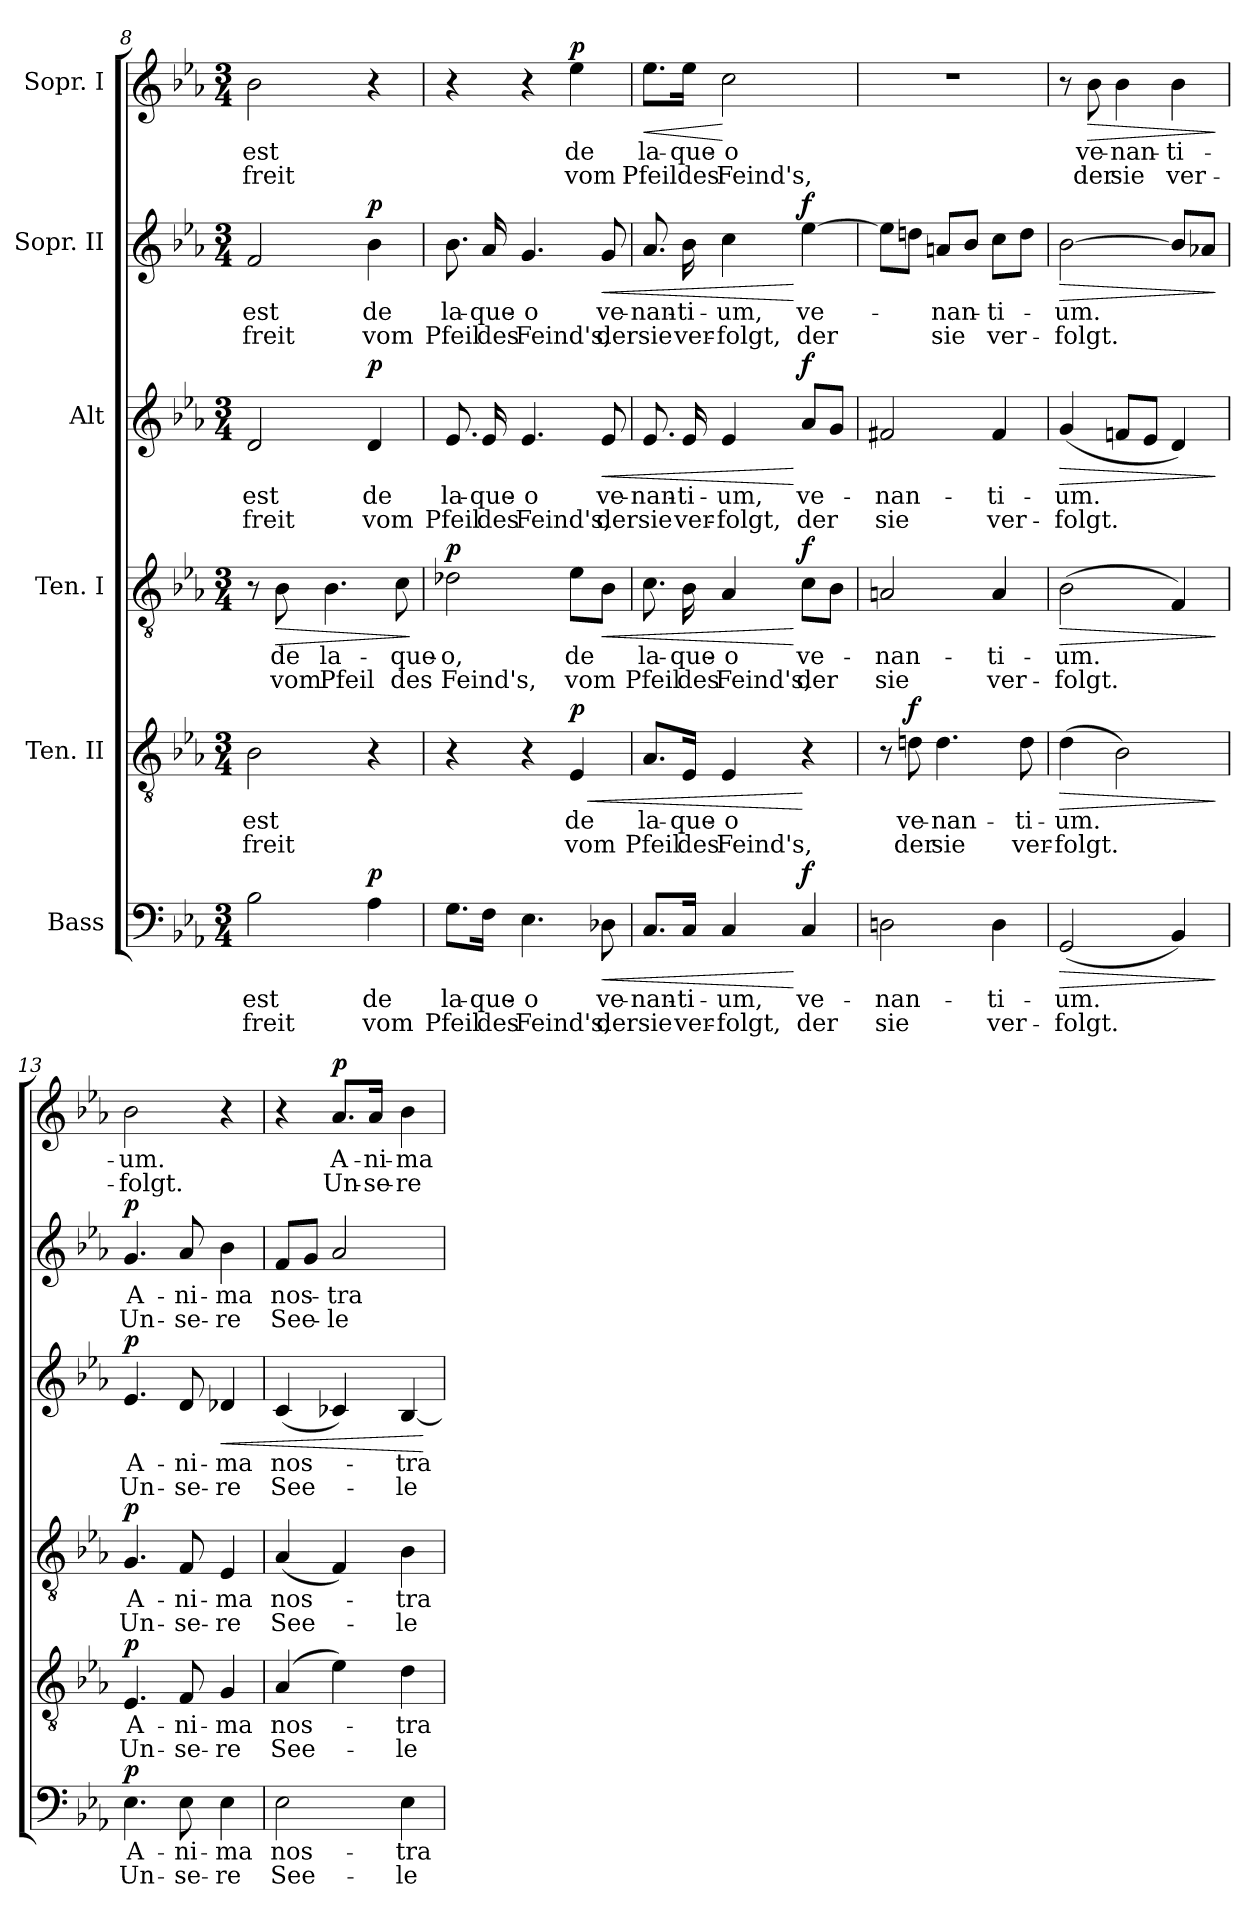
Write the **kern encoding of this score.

**kern	**text	**text	**dynam	**kern	**text	**text	**dynam	**kern	**text	**text	**dynam	**kern	**text	**text	**dynam	**kern	**text	**text	**dynam	**kern	**text	**text	**dynam
*part6	*part6	*part6	*part6	*part5	*part5	*part5	*part5	*part4	*part4	*part4	*part4	*part3	*part3	*part3	*part3	*part2	*part2	*part2	*part2	*part1	*part1	*part1	*part1
*staff6	*staff6	*staff6	*staff6	*staff5	*staff5	*staff5	*staff5	*staff4	*staff4	*staff4	*staff4	*staff3	*staff3	*staff3	*staff3	*staff2	*staff2	*staff2	*staff2	*staff1	*staff1	*staff1	*staff1
*I"Bass	*	*	*	*I"Ten. II	*	*	*	*I"Ten. I	*	*	*	*I"Alt	*	*	*	*I"Sopr. II	*	*	*	*I"Sopr. I	*	*	*
*clefF4	*	*	*	*clefGv2	*	*	*	*clefGv2	*	*	*	*clefG2	*	*	*	*clefG2	*	*	*	*clefG2	*	*	*
*k[b-e-a-]	*	*	*	*k[b-e-a-]	*	*	*	*k[b-e-a-]	*	*	*	*k[b-e-a-]	*	*	*	*k[b-e-a-]	*	*	*	*k[b-e-a-]	*	*	*
*E-:	*	*	*	*E-:	*	*	*	*E-:	*	*	*	*E-:	*	*	*	*E-:	*	*	*	*E-:	*	*	*
*M3/4	*	*	*	*M3/4	*	*	*	*M3/4	*	*	*	*M3/4	*	*	*	*M3/4	*	*	*	*M3/4	*	*	*
=8	=8	=8	=8	=8	=8	=8	=8	=8	=8	=8	=8	=8	=8	=8	=8	=8	=8	=8	=8	=8	=8	=8	=8
2B-\	est	-freit	.	2B-\	est	-freit	.	8r	.	.	.	2d/	est	-freit	.	2f/	est	-freit	.	2b-\	est	-freit	.
!	!	!	!	!	!	!	!	!	!	!	!LO:HP:b	!	!	!	!	!	!	!	!	!	!	!	!
.	.	.	.	.	.	.	.	8B-\	de	vom	>	.	.	.	.	.	.	.	.	.	.	.	.
.	.	.	.	.	.	.	.	4.B-\	la-	Pfeil	.	.	.	.	.	.	.	.	.	.	.	.	.
!	!	!	!LO:DY:a	!	!	!	!	!	!	!	!	!	!	!	!LO:DY:a	!	!	!	!LO:DY:a	!	!	!	!
4A-\	de	vom	p	4r	.	.	.	.	.	.	.	4d/	de	vom	p	4b-\	de	vom	p	4r	.	.	.
.	.	.	.	.	.	.	.	8c\	-que-	des	.	.	.	.	.	.	.	.	.	.	.	.	.
.	.	.	.	.	.	.	.	.	.	.	]	.	.	.	.	.	.	.	.	.	.	.	.
=9	=9	=9	=9	=9	=9	=9	=9	=9	=9	=9	=9	=9	=9	=9	=9	=9	=9	=9	=9	=9	=9	=9	=9
!	!	!	!	!	!	!	!	!	!	!	!LO:DY:a	!	!	!	!	!	!	!	!	!	!	!	!
8.G\L	la-	Pfeil	.	4r	.	.	.	2d-X\	-o,	Feind's,	p	8.e-/	la-	Pfeil	.	8.b-\	la-	Pfeil	.	4r	.	.	.
16F\Jk	-que-	des	.	.	.	.	.	.	.	.	.	16e-/	-que-	des	.	16a-/	-que-	des	.	.	.	.	.
4.E-\	-o	Feind's,	.	4r	.	.	.	.	.	.	.	4.e-/	-o	Feind's,	.	4.g/	-o	Feind's,	.	4r	.	.	.
!	!	!	!	!	!	!	!LO:HP:b	!	!	!	!	!	!	!	!	!	!	!	!	!	!	!	!
!	!	!	!	!	!	!	!LO:DY:n=1:a	!	!	!	!	!	!	!	!	!	!	!	!	!	!	!	!LO:DY:a
.	.	.	.	4E-/	de	vom	< p	8e-\L	de	vom	.	.	.	.	.	.	.	.	.	4ee-\	de	vom	p
!	!	!	!LO:HP:b	!	!	!	!	!	!	!	!LO:HP:b	!	!	!	!LO:HP:b	!	!	!	!LO:HP:b	!	!	!	!
8D-X\	ve-	der	<	.	.	.	.	8B-\J	.	.	<	8e-/	ve-	der	<	8g/	ve-	der	<	.	.	.	.
=10	=10	=10	=10	=10	=10	=10	=10	=10	=10	=10	=10	=10	=10	=10	=10	=10	=10	=10	=10	=10	=10	=10	=10
!	!	!	!	!	!	!	!	!	!	!	!	!	!	!	!	!	!	!	!	!	!	!	!LO:HP:b
8.C/L	-nan-	sie	.	8.A-/L	la-	Pfeil	.	8.c\	la-	Pfeil	.	8.e-/	-nan-	sie	.	8.a-/	-nan-	sie	.	8.ee-\L	la-	Pfeil	<
16C/Jk	-ti-	ver-	.	16E-/Jk	-que-	des	.	16B-\	-que-	des	.	16e-/	-ti-	ver-	.	16b-\	-ti-	ver-	.	16ee-\Jk	-que-	des	.
4C/	-um,	-folgt,	.	4E-/	-o	Feind's,	.	4A-/	-o	Feind's,	.	4e-/	-um,	-folgt,	.	4cc\	-um,	-folgt,	.	2cc\	-o	Feind's,	[
!	!	!	!LO:DY:n=1:a	!	!	!	!	!	!	!	!LO:DY:n=1:a	!	!	!	!LO:DY:n=1:a	!	!	!	!LO:DY:n=1:a	!	!	!	!
4C/	ve-	der	[ f	4r	.	.	[	8c\L	ve-	der	[ f	8a-/L	ve-	der	[ f	[4ee-\	ve-	der	[ f	.	.	.	.
.	.	.	.	.	.	.	.	8B-\J	.	.	.	8g/J	.	.	.	.	.	.	.	.	.	.	.
=11	=11	=11	=11	=11	=11	=11	=11	=11	=11	=11	=11	=11	=11	=11	=11	=11	=11	=11	=11	=11	=11	=11	=11
2Dn\	-nan-	sie	.	8r	.	.	.	2An/	-nan-	sie	.	2f#X/	-nan-	sie	.	8ee-\L]	.	.	.	2.r	.	.	.
!	!	!	!	!	!	!	!LO:DY:a	!	!	!	!	!	!	!	!	!	!	!	!	!	!	!	!
.	.	.	.	8dn\	ve-	der	f	.	.	.	.	.	.	.	.	8ddn\J	.	.	.	.	.	.	.
.	.	.	.	4.d\	-nan-	sie	.	.	.	.	.	.	.	.	.	8an/L	-nan-	sie	.	.	.	.	.
.	.	.	.	.	.	.	.	.	.	.	.	.	.	.	.	8b-/J	.	.	.	.	.	.	.
4D\	-ti-	ver-	.	.	.	.	.	4A/	-ti-	ver-	.	4f#/	-ti-	ver-	.	8cc\L	-ti-	ver-	.	.	.	.	.
.	.	.	.	8d\	-ti-	ver-	.	.	.	.	.	.	.	.	.	8dd\J	.	.	.	.	.	.	.
=12	=12	=12	=12	=12	=12	=12	=12	=12	=12	=12	=12	=12	=12	=12	=12	=12	=12	=12	=12	=12	=12	=12	=12
!	!	!	!LO:HP:b	!	!	!	!LO:HP:b	!	!	!	!LO:HP:b	!	!	!	!LO:HP:b	!	!	!	!LO:HP:b	!	!	!	!
(>2GG/	-um.	-folgt.	>	(>4d\	-um.	-folgt.	>	(>2B-\	-um.	-folgt.	>	(4g/	-um.	-folgt.	>	[2b-\	-um.	-folgt.	>	8r	.	.	.
!	!	!	!	!	!	!	!	!	!	!	!	!	!	!	!	!	!	!	!	!	!	!	!LO:HP:b
.	.	.	.	.	.	.	.	.	.	.	.	.	.	.	.	.	.	.	.	8b-\	ve-	der	>
.	.	.	.	2B-\)	.	.	.	.	.	.	.	8fn/L	.	.	.	.	.	.	.	4b-\	-nan-	sie	.
.	.	.	.	.	.	.	.	.	.	.	.	8e-/J	.	.	.	.	.	.	.	.	.	.	.
4BB-/)	.	.	.	.	.	.	.	4F/)	.	.	.	4d/)	.	.	.	8b-/L]	.	.	.	4b-\	-ti-	ver-	.
.	.	.	.	.	.	.	.	.	.	.	.	.	.	.	.	8a-X/J	.	.	.	.	.	.	.
.	.	.	]	.	.	.	]	.	.	.	]	.	.	.	]	.	.	.	]	.	.	.	]
!!LO:PB:g=z
=13	=13	=13	=13	=13	=13	=13	=13	=13	=13	=13	=13	=13	=13	=13	=13	=13	=13	=13	=13	=13	=13	=13	=13
!	!	!	!LO:DY:a	!	!	!	!LO:DY:a	!	!	!	!LO:DY:a	!	!	!	!LO:DY:a	!	!	!	!LO:DY:a	!	!	!	!
4.E-\	A-	Un-	p	4.E-/	A-	Un-	p	4.G/	A-	Un-	p	4.e-/	A-	Un-	p	4.g/	A-	Un-	p	2b-\	-um.	-folgt.	.
8E-\	-ni-	-se-	.	8F/	-ni-	-se-	.	8F/	-ni-	-se-	.	8d/	-ni-	-se-	.	8a-/	-ni-	-se-	.	.	.	.	.
!	!	!	!	!	!	!	!	!	!	!	!	!	!	!	!LO:HP:b	!	!	!	!	!	!	!	!
4E-\	-ma	-re	.	4G/	-ma	-re	.	4E-/	-ma	-re	.	4d-X/	-ma	-re	<	4b-\	-ma	-re	.	4r	.	.	.
=14	=14	=14	=14	=14	=14	=14	=14	=14	=14	=14	=14	=14	=14	=14	=14	=14	=14	=14	=14	=14	=14	=14	=14
2E-\	nos-	See-	.	(>4A-/	nos-	See-	.	(4A-/	nos-	See-	.	(>4c/	nos-	See-	.	8f/L	nos-	See-	.	4r	.	.	.
.	.	.	.	.	.	.	.	.	.	.	.	.	.	.	.	8g/J	.	.	.	.	.	.	.
!	!	!	!	!	!	!	!	!	!	!	!	!	!	!	!	!	!	!	!	!	!	!	!LO:DY:a
.	.	.	.	4e-\)	.	.	.	4F/)	.	.	.	4c-X/)	.	.	.	2a-/	-tra	-le	.	8.a-/L	A-	Un-	p
.	.	.	.	.	.	.	.	.	.	.	.	.	.	.	.	.	.	.	.	16a-/Jk	-ni-	-se-	.
4E-\	-tra	-le	.	4d\	-tra	-le	.	4B-\	-tra	-le	.	[4B-/	-tra	-le	.	.	.	.	.	4b-\	-ma	-re	.
.	.	.	.	.	.	.	.	.	.	.	.	.	.	.	[	.	.	.	.	.	.	.	.
=	=	=	=	=	=	=	=	=	=	=	=	=	=	=	=	=	=	=	=	=	=	=	=
*-	*-	*-	*-	*-	*-	*-	*-	*-	*-	*-	*-	*-	*-	*-	*-	*-	*-	*-	*-	*-	*-	*-	*-
